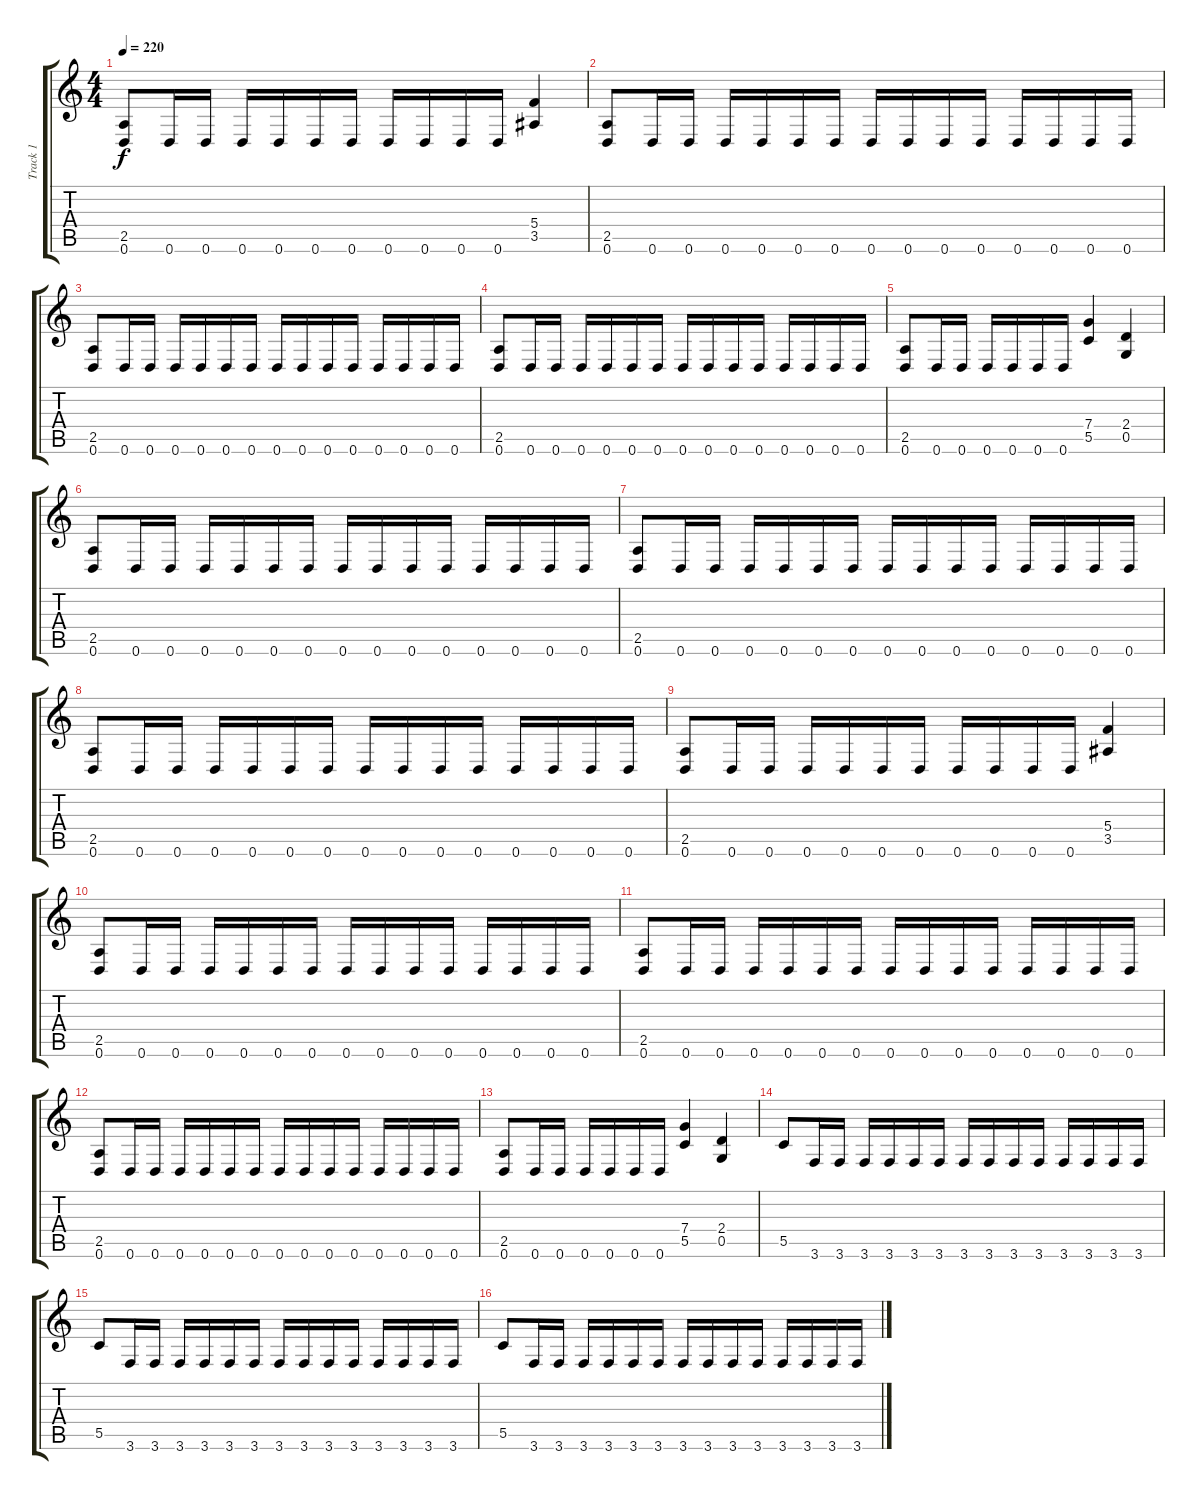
\track ("Track 1" "Track 1") {instrument distortionguitar}
\staff {score tabs}
\tuning (D4 A3 F3 C3 G2 D2) {hide}
\ts (4 4)
\tempo 220
\clef g2
\ks c
(2.5 0.6).8{dy f} 0.6.16 0.6.16 0.6.16 0.6.16 0.6.16 0.6.16 0.6.16 0.6.16 0.6.16 0.6.16 (5.4 3.5).4 |
(2.5 0.6).8 0.6.16 0.6.16 0.6.16 0.6.16 0.6.16 0.6.16 0.6.16 0.6.16 0.6.16 0.6.16 0.6.16 0.6.16 0.6.16 0.6.16 |
(2.5 0.6).8 0.6.16 0.6.16 0.6.16 0.6.16 0.6.16 0.6.16 0.6.16 0.6.16 0.6.16 0.6.16 0.6.16 0.6.16 0.6.16 0.6.16 |
(2.5 0.6).8 0.6.16 0.6.16 0.6.16 0.6.16 0.6.16 0.6.16 0.6.16 0.6.16 0.6.16 0.6.16 0.6.16 0.6.16 0.6.16 0.6.16 |
(2.5 0.6).8 0.6.16 0.6.16 0.6.16 0.6.16 0.6.16 0.6.16 (7.4 5.5).4 (2.4 0.5).4 |
(2.5 0.6).8 0.6.16 0.6.16 0.6.16 0.6.16 0.6.16 0.6.16 0.6.16 0.6.16 0.6.16 0.6.16 0.6.16 0.6.16 0.6.16 0.6.16 |
(2.5 0.6).8 0.6.16 0.6.16 0.6.16 0.6.16 0.6.16 0.6.16 0.6.16 0.6.16 0.6.16 0.6.16 0.6.16 0.6.16 0.6.16 0.6.16 |
(2.5 0.6).8 0.6.16 0.6.16 0.6.16 0.6.16 0.6.16 0.6.16 0.6.16 0.6.16 0.6.16 0.6.16 0.6.16 0.6.16 0.6.16 0.6.16 |
(2.5 0.6).8 0.6.16 0.6.16 0.6.16 0.6.16 0.6.16 0.6.16 0.6.16 0.6.16 0.6.16 0.6.16 (5.4 3.5).4 |
(2.5 0.6).8 0.6.16 0.6.16 0.6.16 0.6.16 0.6.16 0.6.16 0.6.16 0.6.16 0.6.16 0.6.16 0.6.16 0.6.16 0.6.16 0.6.16 |
(2.5 0.6).8 0.6.16 0.6.16 0.6.16 0.6.16 0.6.16 0.6.16 0.6.16 0.6.16 0.6.16 0.6.16 0.6.16 0.6.16 0.6.16 0.6.16 |
(2.5 0.6).8 0.6.16 0.6.16 0.6.16 0.6.16 0.6.16 0.6.16 0.6.16 0.6.16 0.6.16 0.6.16 0.6.16 0.6.16 0.6.16 0.6.16 |
(2.5 0.6).8 0.6.16 0.6.16 0.6.16 0.6.16 0.6.16 0.6.16 (7.4 5.5).4 (2.4 0.5).4 |
5.5.8 3.6.16 3.6.16 3.6.16 3.6.16 3.6.16 3.6.16 3.6.16 3.6.16 3.6.16 3.6.16 3.6.16 3.6.16 3.6.16 3.6.16 |
5.5.8 3.6.16 3.6.16 3.6.16 3.6.16 3.6.16 3.6.16 3.6.16 3.6.16 3.6.16 3.6.16 3.6.16 3.6.16 3.6.16 3.6.16 |
5.5.8 3.6.16 3.6.16 3.6.16 3.6.16 3.6.16 3.6.16 3.6.16 3.6.16 3.6.16 3.6.16 3.6.16 3.6.16 3.6.16 3.6.16
